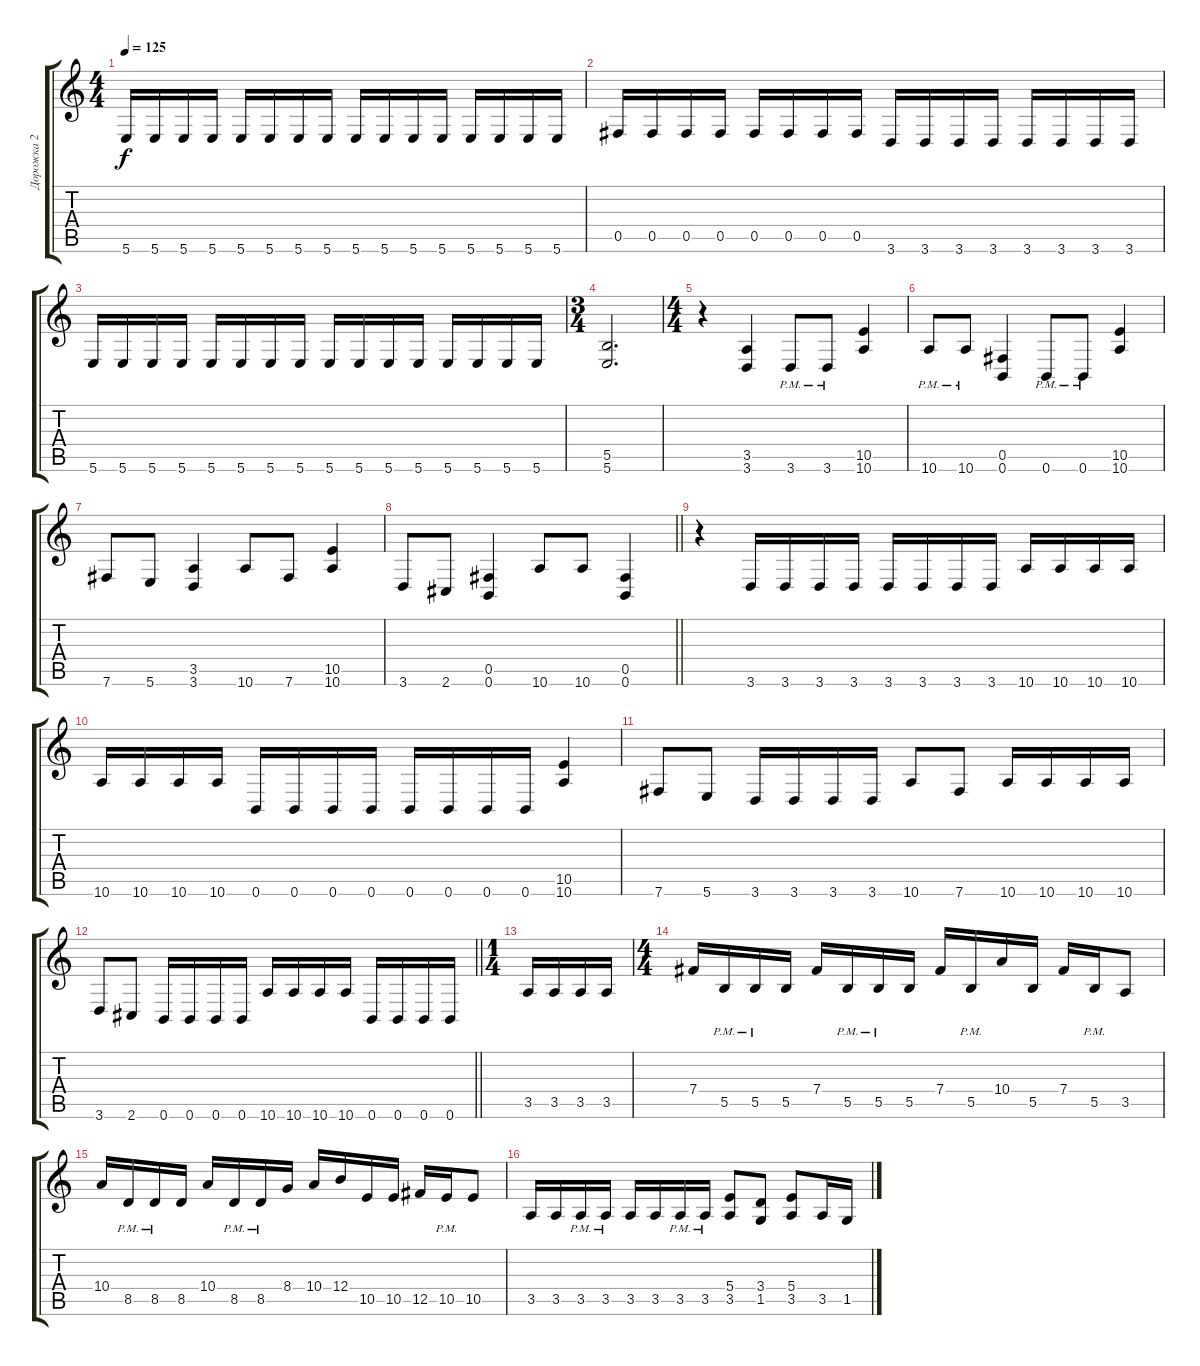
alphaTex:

\track ("Дорожка 2" "Дорожка 2") {instrument distortionguitar}
\staff {score tabs}
\tuning (Db4 Ab3 E3 B2 Gb2 B1) {hide}
\ts (4 4)
\tempo 125
\clef g2
\ks c
5.6.16{dy f} 5.6.16 5.6.16 5.6.16 5.6.16 5.6.16 5.6.16 5.6.16 5.6.16 5.6.16 5.6.16 5.6.16 5.6.16 5.6.16 5.6.16 5.6.16 |
0.5.16 0.5.16 0.5.16 0.5.16 0.5.16 0.5.16 0.5.16 0.5.16 3.6.16 3.6.16 3.6.16 3.6.16 3.6.16 3.6.16 3.6.16 3.6.16 |
5.6.16 5.6.16 5.6.16 5.6.16 5.6.16 5.6.16 5.6.16 5.6.16 5.6.16 5.6.16 5.6.16 5.6.16 5.6.16 5.6.16 5.6.16 5.6.16 |
\ts (3 4)
(5.5 5.6).2{d} |
\ts (4 4)
r.4 (3.5 3.6).4 3.6{pm}.8 3.6{pm}.8 (10.5 10.6).4 |
10.6{pm}.8 10.6{pm}.8 (0.5 0.6).4 0.6{pm}.8 0.6{pm}.8 (10.5 10.6).4 |
7.6.8 5.6.8 (3.5 3.6).4 10.6.8 7.6.8 (10.5 10.6).4 |
\barLineRight lightlight
3.6.8 2.6.8 (0.5 0.6).4 10.6.8 10.6.8 (0.5 0.6).4 |
r.4 3.6.16 3.6.16 3.6.16 3.6.16 3.6.16 3.6.16 3.6.16 3.6.16 10.6.16 10.6.16 10.6.16 10.6.16 |
10.6.16 10.6.16 10.6.16 10.6.16 0.6.16 0.6.16 0.6.16 0.6.16 0.6.16 0.6.16 0.6.16 0.6.16 (10.5 10.6).4 |
7.6.8 5.6.8 3.6.16 3.6.16 3.6.16 3.6.16 10.6.8 7.6.8 10.6.16 10.6.16 10.6.16 10.6.16 |
\barLineRight lightlight
3.6.8 2.6.8 0.6.16 0.6.16 0.6.16 0.6.16 10.6.16 10.6.16 10.6.16 10.6.16 0.6.16 0.6.16 0.6.16 0.6.16 |
\ts (1 4)
3.5.16 3.5.16 3.5.16 3.5.16 |
\ts (4 4)
7.4.16 5.5{pm}.16 5.5{pm}.16 5.5.16 7.4.16 5.5{pm}.16 5.5{pm}.16 5.5.16 7.4.16 5.5{pm}.16 10.4.16 5.5.16 7.4.16 5.5{pm}.16 3.5.8 |
10.4.16 8.5{pm}.16 8.5{pm}.16 8.5.16 10.4.16 8.5{pm}.16 8.5{pm}.16 8.4.16 10.4.16 12.4.16 10.5.16 10.5.16 12.5.16 10.5{pm}.16 10.5.8 |
3.5.16 3.5.16 3.5{pm}.16 3.5{pm}.16 3.5.16 3.5.16 3.5{pm}.16 3.5{pm}.16 (5.4 3.5).8 (3.4 1.5).8 (5.4 3.5).8 3.5.16 1.5.16
